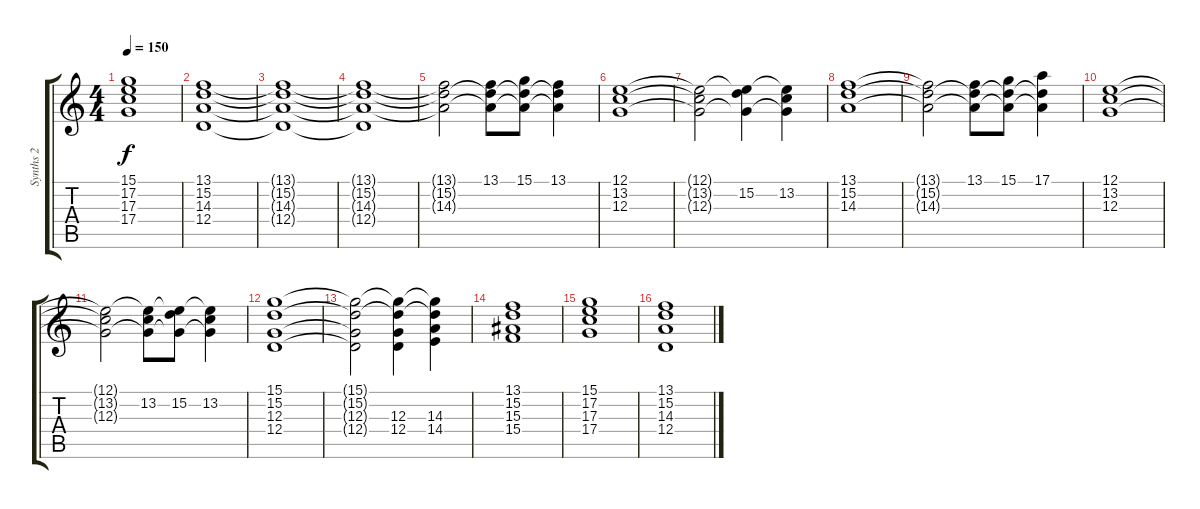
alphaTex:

\track ("Synths 2" "Synths 2") {instrument churchorgan}
\staff {score tabs}
\tuning (E4 B3 G3 D3 A2 E2) {hide}
\ts (4 4)
\tempo 150
\clef g2
\ks c
(15.1 17.2 17.3 17.4).1{dy f} |
(13.1 15.2 14.3 12.4).1 |
(13.1{t} 15.2{t} 14.3{t} 12.4{t}).1 |
(13.1{t} 15.2{t} 14.3{t} 12.4{t}).1 |
(13.1{t} 15.2{t} 14.3{t}).2 (13.1 15.2{t} 14.3{t}).8 (15.1 15.2{t} 14.3{t}).8 (13.1 15.2{t} 14.3{t}).4 |
(12.1 13.2 12.3).1 |
(12.1{t} 13.2{t} 12.3{t}).2 (12.1{t} 15.2 12.3{t}).4 (12.1{t} 13.2 12.3{t}).4 |
(13.1 15.2 14.3).1 |
(13.1{t} 15.2{t} 14.3{t}).2 (13.1 15.2{t} 14.3{t}).8 (15.1 15.2{t} 14.3{t}).8 (17.1 15.2{t} 14.3{t}).4 |
(12.1 13.2 12.3).1 |
(12.1{t} 13.2{t} 12.3{t}).2 (12.1{t} 13.2 12.3{t}).8 (12.1{t} 15.2 12.3{t}).8 (12.1{t} 13.2 12.3{t}).4 |
(15.1 15.2 12.3 12.4).1 |
(15.1{t} 15.2{t} 12.3{t} 12.4{t}).2 (15.1{t} 15.2{t} 12.3 12.4).4 (15.1{t} 15.2{t} 14.3 14.4).4 |
(13.1 15.2 15.3 15.4).1 |
(15.1 17.2 17.3 17.4).1 |
(13.1 15.2 14.3 12.4).1
